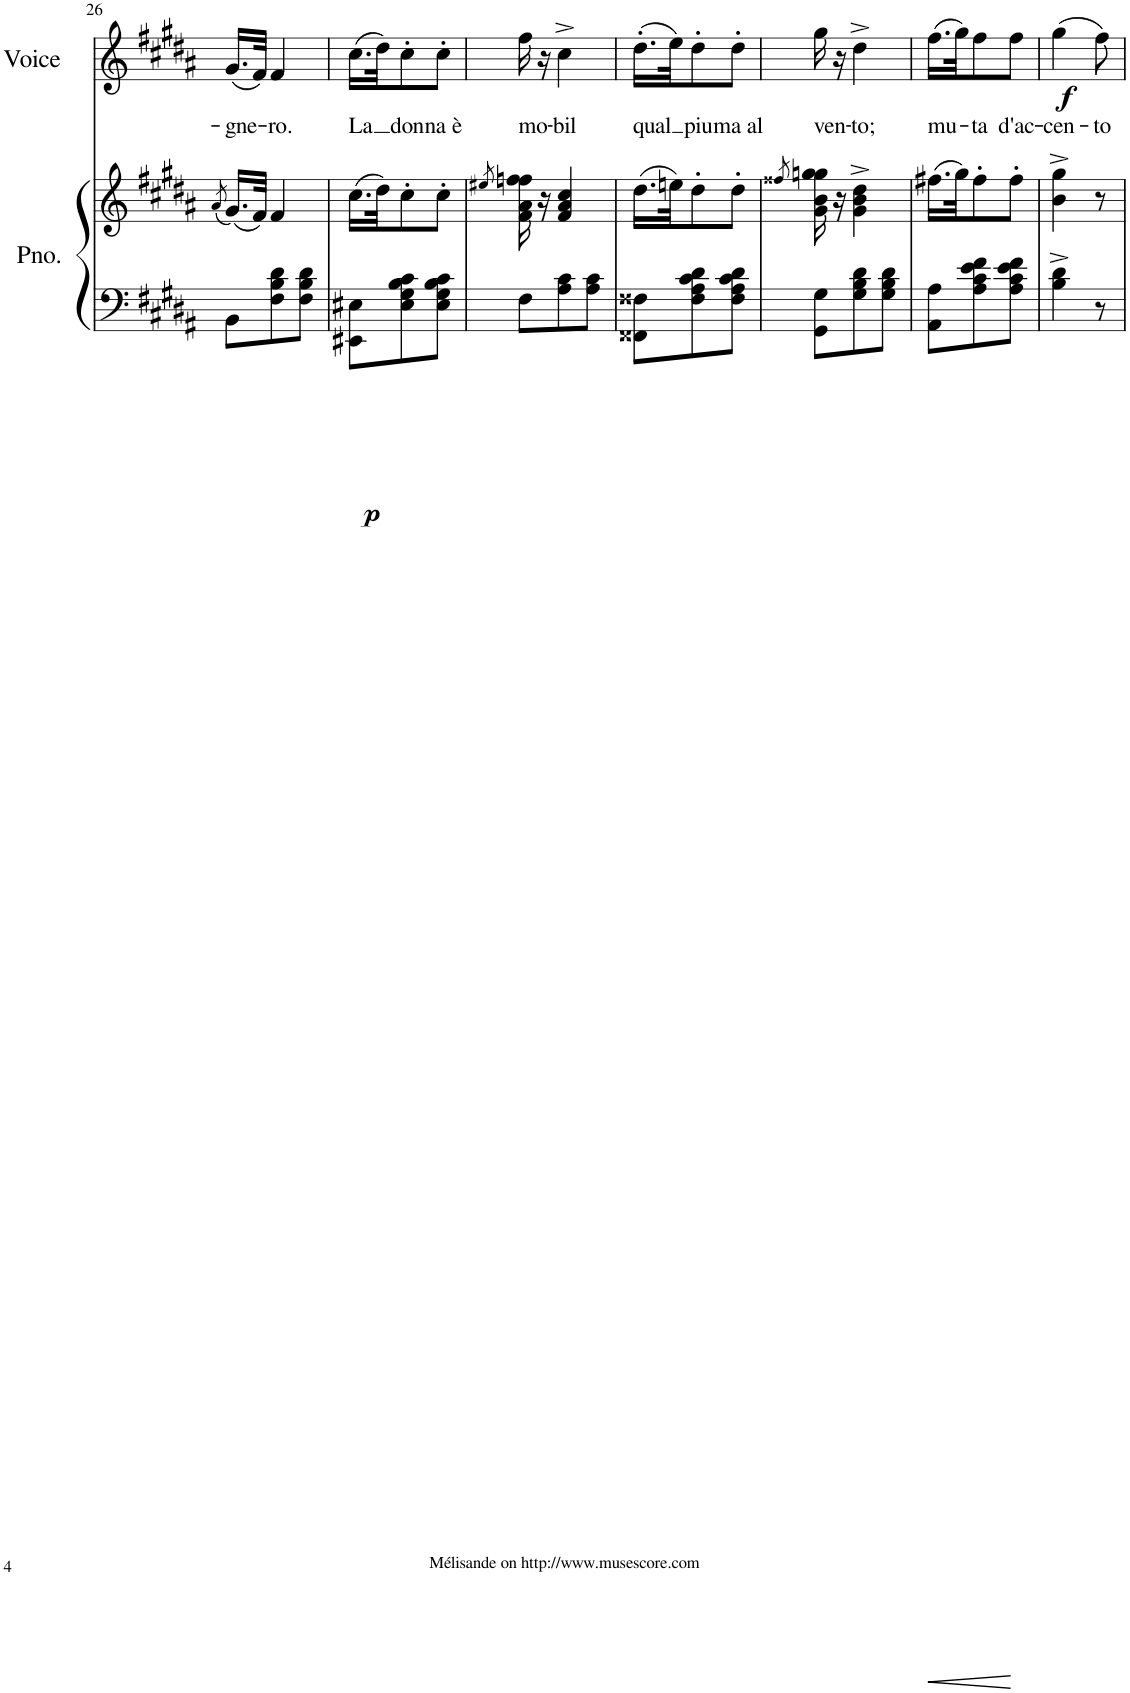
**kern	**kern	**dynam	**kern	**text	**dynam
*part2	*part2	*part2	*part1	*part1	*part1
*staff3	*staff2	*staff2/3	*staff1	*staff1	*staff1
*I"Piano	*	*	*I"Voice	*	*
*I'Pno.	*	*	*I'Voice	*	*
!!LO:PB:g=z
*clefF4	*clefG2	*	*clefG2	*	*
*k[f#c#g#d#a#]	*k[f#c#g#d#a#]	*	*k[f#c#g#d#a#]	*	*
*M3/8	*M3/8	*	*M3/8	*	*
=26	=26	=26	=26	=26	=26
.	(8qa#/	.	.	.	.
!	!	!	!	!LO:LY:b	!
8BB\L	(16.g#/LL)	.	(16.g#/LL	-gne-	.
.	32f#/JJk)	.	32f#/JJk)	.	.
!	!	!	!	!LO:LY:b	!
8F#\ 8B\ 8d#\	4f#/	.	4f#/	-ro.	.
8F#\ 8B\ 8d#\J	.	.	.	.	.
=27	=27	=27	=27	=27	=27
!	!	!LO:DY:b=2	!	!LO:LY:b	!
8EE#X\ 8E#X\L	(16.cc#\LL	p	(16.cc#\LL	La	.
.	32dd#\JK)	.	32dd#\JK)	.	.
!	!	!	!	!LO:LY:b	!
8E#\ 8G#\ 8B\ 8c#\	8cc#'\	.	8cc#'\	don-	.
!	!	!	!	!LO:LY:b	!
8E#\ 8G#\ 8B\ 8c#\J	8cc#'\J	.	8cc#'\J	-na è	.
=28	=28	=28	=28	=28	=28
.	8qee#X/	.	.	.	.
!	!	!	!	!LO:LY:b	!
8F#\L	16f#\ 16a#\ 16ffn\ 16ff\	.	16ff#\	mo-	.
.	16r	.	16r	.	.
!	!	!	!	!LO:LY:b	!
8A#\ 8c#\	4f#/ 4a#/ 4cc#/	.	4cc#^\	-bil	.
8A#\ 8c#\J	.	.	.	.	.
=29	=29	=29	=29	=29	=29
!	!	!	!	!LO:LY:b	!
8FF##X\ 8F##X\L	(16.dd#\LL	.	(16.dd#'\LL	qual	.
.	32een\JK)	.	32ee\JK)	.	.
!	!	!	!	!LO:LY:b	!
8F##\ 8A#\ 8c#\ 8d#\	8dd#'\	.	8dd#'\	piu-	.
!	!	!	!	!LO:LY:b	!
8F##\ 8A#\ 8c#\ 8d#\J	8dd#'\J	.	8dd#'\J	-ma al	.
=30	=30	=30	=30	=30	=30
.	8qff##X/	.	.	.	.
!	!	!	!	!LO:LY:b	!
8GG#\ 8G#\L	16g#\ 16b\ 16ggn\ 16gg\	.	16gg#\	ven-	.
.	16r	.	16r	.	.
!	!	!	!	!LO:LY:b	!
8G#\ 8B\ 8d#\	4g#\^ 4b\^ 4dd#\^	.	4dd#^\	-to;	.
8G#\ 8B\ 8d#\J	.	.	.	.	.
=31	=31	=31	=31	=31	=31
!	!	!	!	!LO:LY:b	!
8AA#\ 8A#\L	(16.ff#X\LL	.	(16.ff#\LL	mu-	.
.	32gg#\JK)	.	32gg#\JK)	.	.
!	!	!	!	!LO:LY:b	!
8A#\ 8c#\ 8e\ 8f#\	8ff#'\	.	8ff#\	-ta	.
!	!	!	!	!LO:LY:b	!
8A#\ 8c#\ 8e\ 8f#\J	8ff#'\J	.	8ff#\J	d'ac-	.
=32	=32	=32	=32	=32	=32
!	!	!	!	!LO:LY:b	!LO:DY:b
4B\^ 4d#\^	4b\^ 4gg#\^	.	(4gg#\	-cen-	f
!	!	!	!	!LO:LY:b	!
8r	8r	.	8ff#\)	-to	.
=	=	=	=	=	=
*-	*-	*-	*-	*-	*-
